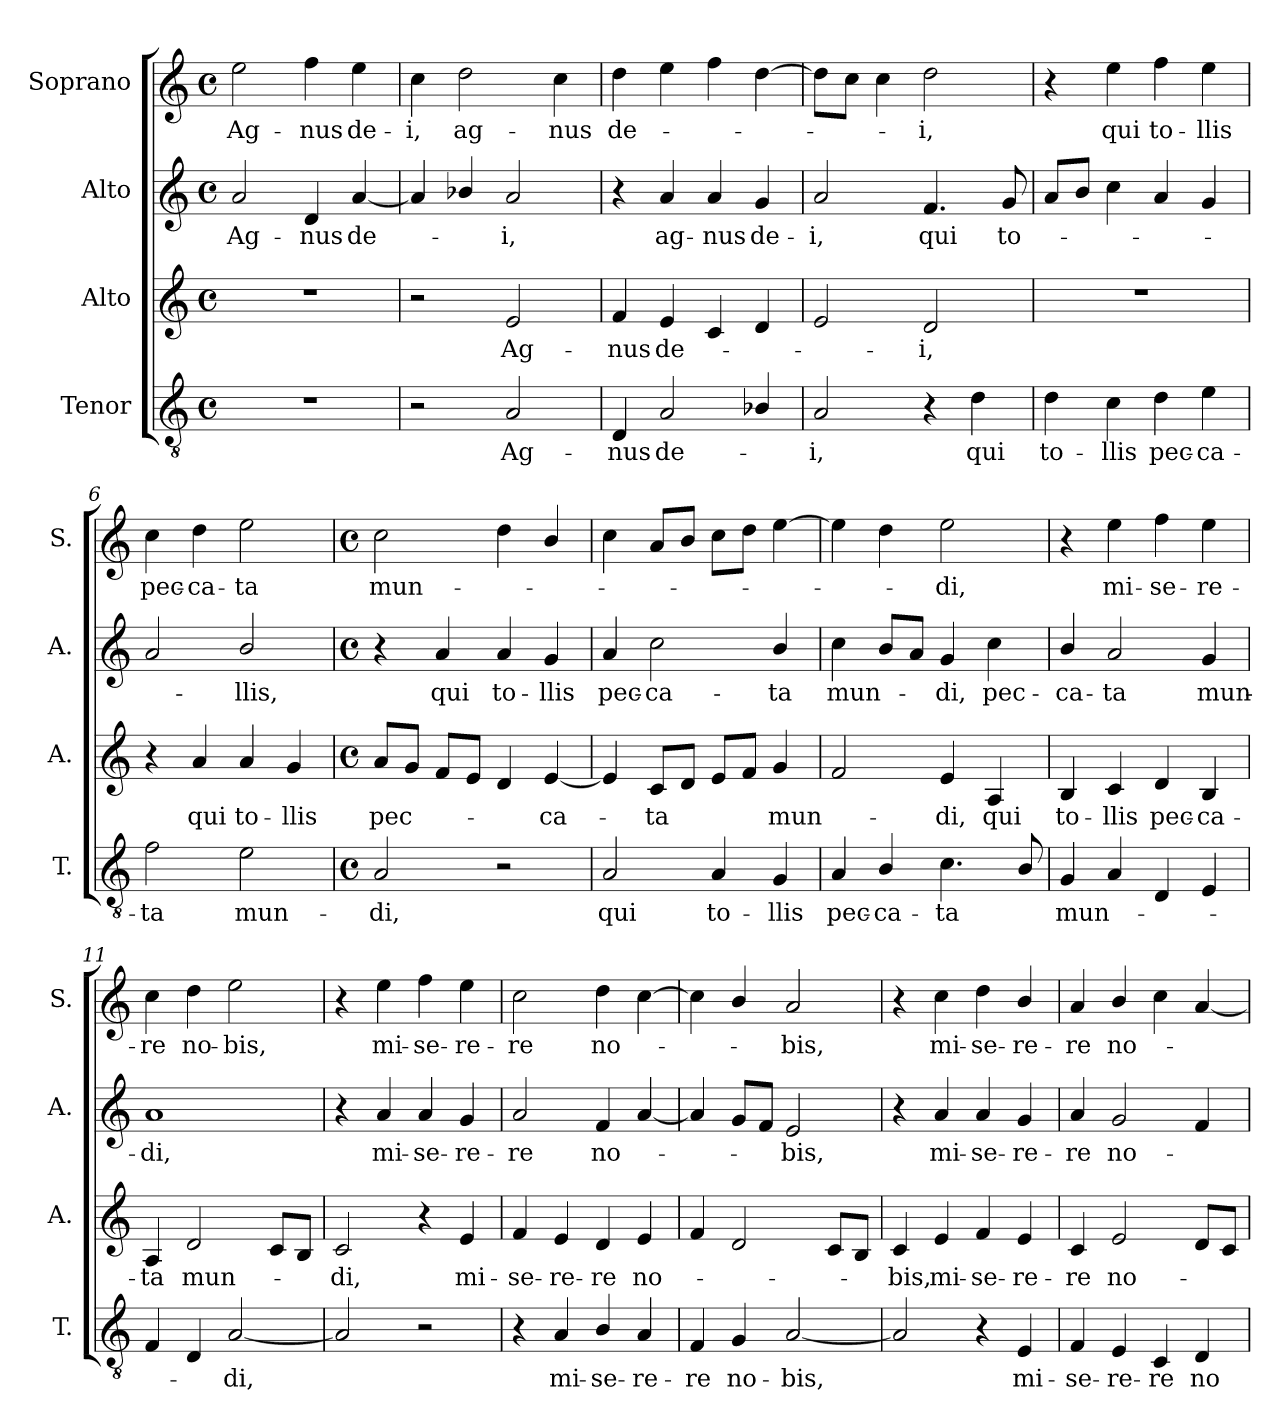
**kern	**text	**kern	**text	**kern	**text	**kern	**text
*part4	*part4	*part3	*part3	*part2	*part2	*part1	*part1
*staff4	*staff4	*staff3	*staff3	*staff2	*staff2	*staff1	*staff1
*I"Tenor	*	*I"Alto	*	*I"Alto	*	*I"Soprano	*
*I'T.	*	*I'A.	*	*I'A.	*	*I'S.	*
*clefGv2	*	*clefG2	*	*clefG2	*	*clefG2	*
*ITrd7c12	*	*	*	*	*	*	*
*k[]	*	*k[]	*	*k[]	*	*k[]	*
*M4/4	*	*M4/4	*	*M4/4	*	*M4/4	*
*met(c)	*	*met(c)	*	*met(c)	*	*met(c)	*
=1	=1	=1	=1	=1	=1	=1	=1
!	!	!	!	!	!LO:LY:b	!	!LO:LY:b
1r	.	1r	.	2a/	Ag-	2ee\	Ag-
!	!	!	!	!	!LO:LY:b	!	!LO:LY:b
.	.	.	.	4d/	-nus	4ff\	-nus
!	!	!	!	!	!LO:LY:b	!	!LO:LY:b
.	.	.	.	[4a/	de-	4ee\	de-
=2	=2	=2	=2	=2	=2	=2	=2
!	!	!	!	!	!	!	!LO:LY:b
2r	.	2r	.	4a/]	.	4cc\	-i,
!	!	!	!	!	!	!	!LO:LY:b
.	.	.	.	4b-X/	.	2dd\	ag-
!	!LO:LY:b	!	!LO:LY:b	!	!LO:LY:b	!	!
2AA/	Ag-	2e/	Ag-	2a/	-i,	.	.
!	!	!	!	!	!	!	!LO:LY:b
.	.	.	.	.	.	4cc\	-nus
=3	=3	=3	=3	=3	=3	=3	=3
!	!LO:LY:b	!	!LO:LY:b	!	!	!	!LO:LY:b
4DD/	-nus	4f/	-nus	4r	.	4dd\	de-
!	!LO:LY:b	!	!LO:LY:b	!	!LO:LY:b	!	!
2AA/	de-	4e/	de-	4a/	ag-	4ee\	.
!	!	!	!	!	!LO:LY:b	!	!
.	.	4c/	.	4a/	-nus	4ff\	.
!	!	!	!	!	!LO:LY:b	!	!
4BB-X/	.	4d/	.	4g/	de-	[4dd\	.
=4	=4	=4	=4	=4	=4	=4	=4
!	!LO:LY:b	!	!	!	!LO:LY:b	!	!
2AA/	-i,	2e/	.	2a/	-i,	8dd\L]	.
.	.	.	.	.	.	8cc\J	.
.	.	.	.	.	.	4cc\	.
!	!	!	!LO:LY:b	!	!LO:LY:b	!	!LO:LY:b
4r	.	2d/	-i,	4.f/	qui	2dd\	-i,
!	!LO:LY:b	!	!	!	!	!	!
4D\	qui	.	.	.	.	.	.
!	!	!	!	!	!LO:LY:b	!	!
.	.	.	.	8g/	to-	.	.
=5	=5	=5	=5	=5	=5	=5	=5
!	!LO:LY:b	!	!	!	!	!	!
4D\	to-	1r	.	8a/L	.	4r	.
.	.	.	.	8b/J	.	.	.
!	!LO:LY:b	!	!	!	!	!	!LO:LY:b
4C\	-llis	.	.	4cc\	.	4ee\	qui
!	!LO:LY:b	!	!	!	!	!	!LO:LY:b
4D\	pec-	.	.	4a/	.	4ff\	to-
!	!LO:LY:b	!	!	!	!	!	!LO:LY:b
4E\	-ca-	.	.	4g/	.	4ee\	-llis
=6	=6	=6	=6	=6	=6	=6	=6
!	!LO:LY:b	!	!	!	!	!	!LO:LY:b
2F\	-ta	4r	.	2a/	.	4cc\	pec-
!	!	!	!LO:LY:b	!	!	!	!LO:LY:b
.	.	4a/	qui	.	.	4dd\	-ca-
!	!LO:LY:b	!	!LO:LY:b	!	!LO:LY:b	!	!LO:LY:b
2E\	mun-	4a/	to-	2b/	-llis,	2ee\	-ta
!	!	!	!LO:LY:b	!	!	!	!
.	.	4g/	-llis	.	.	.	.
=7	=7	=7	=7	=7	=7	=7	=7
*M4/4	*	*M4/4	*	*M4/4	*	*M4/4	*
*met(c)	*	*met(c)	*	*met(c)	*	*met(c)	*
!	!LO:LY:b	!	!LO:LY:b	!	!	!	!LO:LY:b
2AA/	-di,	8a/L	pec-	4r	.	2cc\	mun-
.	.	8g/J	.	.	.	.	.
!	!	!	!	!	!LO:LY:b	!	!
.	.	8f/L	.	4a/	qui	.	.
.	.	8e/J	.	.	.	.	.
!	!	!	!	!	!LO:LY:b	!	!
2r	.	4d/	.	4a/	to-	4dd\	.
!	!	!	!LO:LY:b	!	!LO:LY:b	!	!
.	.	[4e/	-ca-	4g/	-llis	4b/	.
=8	=8	=8	=8	=8	=8	=8	=8
!	!LO:LY:b	!	!	!	!LO:LY:b	!	!
2AA/	qui	4e/]	.	4a/	pec-	4cc\	.
!	!	!	!LO:LY:b	!	!LO:LY:b	!	!
.	.	8c/L	-ta	2cc\	-ca-	8a/L	.
.	.	8d/J	.	.	.	8b/J	.
!	!LO:LY:b	!	!	!	!	!	!
4AA/	to-	8e/L	.	.	.	8cc\L	.
.	.	8f/J	.	.	.	8dd\J	.
!	!LO:LY:b	!	!LO:LY:b	!	!LO:LY:b	!	!
4GG/	-llis	4g/	mun-	4b/	-ta	[4ee\	.
=9	=9	=9	=9	=9	=9	=9	=9
!	!LO:LY:b	!	!	!	!LO:LY:b	!	!
4AA/	pec-	2f/	.	4cc\	mun-	4ee\]	.
!	!LO:LY:b	!	!	!	!	!	!
4BB/	-ca-	.	.	8b/L	.	4dd\	.
.	.	.	.	8a/J	.	.	.
!	!LO:LY:b	!	!LO:LY:b	!	!LO:LY:b	!	!LO:LY:b
4.C\	-ta	4e/	-di,	4g/	-di,	2ee\	-di,
!	!	!	!LO:LY:b	!	!LO:LY:b	!	!
.	.	4A/	qui	4cc\	pec-	.	.
8BB/	.	.	.	.	.	.	.
=10	=10	=10	=10	=10	=10	=10	=10
!	!LO:LY:b	!	!LO:LY:b	!	!LO:LY:b	!	!
4GG/	mun-	4B/	to-	4b/	-ca-	4r	.
!	!	!	!LO:LY:b	!	!LO:LY:b	!	!LO:LY:b
4AA/	.	4c/	-llis	2a/	-ta	4ee\	mi-
!	!	!	!LO:LY:b	!	!	!	!LO:LY:b
4DD/	.	4d/	pec-	.	.	4ff\	-se-
!	!	!	!LO:LY:b	!	!LO:LY:b	!	!LO:LY:b
4EE/	.	4B/	-ca-	4g/	mun-	4ee\	-re-
=11	=11	=11	=11	=11	=11	=11	=11
!	!	!	!LO:LY:b	!	!LO:LY:b	!	!LO:LY:b
4FF/	.	4A/	-ta	1a	-di,	4cc\	-re
!	!	!	!LO:LY:b	!	!	!	!LO:LY:b
4DD/	.	2d/	mun-	.	.	4dd\	no-
!	!LO:LY:b	!	!	!	!	!	!LO:LY:b
[2AA/	-di,	.	.	.	.	2ee\	-bis,
.	.	8c/L	.	.	.	.	.
.	.	8B/J	.	.	.	.	.
=12	=12	=12	=12	=12	=12	=12	=12
!	!	!	!LO:LY:b	!	!	!	!
2AA/]	.	2c/	-di,	4r	.	4r	.
!	!	!	!	!	!LO:LY:b	!	!LO:LY:b
.	.	.	.	4a/	mi-	4ee\	mi-
!	!	!	!	!	!LO:LY:b	!	!LO:LY:b
2r	.	4r	.	4a/	-se-	4ff\	-se-
!	!	!	!LO:LY:b	!	!LO:LY:b	!	!LO:LY:b
.	.	4e/	mi-	4g/	-re-	4ee\	-re-
=13	=13	=13	=13	=13	=13	=13	=13
!	!	!	!LO:LY:b	!	!LO:LY:b	!	!LO:LY:b
4r	.	4f/	-se-	2a/	-re	2cc\	-re
!	!LO:LY:b	!	!LO:LY:b	!	!	!	!
4AA/	mi-	4e/	-re-	.	.	.	.
!	!LO:LY:b	!	!LO:LY:b	!	!LO:LY:b	!	!LO:LY:b
4BB/	-se-	4d/	-re	4f/	no-	4dd\	no-
!	!LO:LY:b	!	!LO:LY:b	!	!	!	!
4AA/	-re-	4e/	no-	[4a/	.	[4cc\	.
=14	=14	=14	=14	=14	=14	=14	=14
!	!LO:LY:b	!	!	!	!	!	!
4FF/	-re	4f/	.	4a/]	.	4cc\]	.
!	!LO:LY:b	!	!	!	!	!	!
4GG/	no-	2d/	.	8g/L	.	4b/	.
.	.	.	.	8f/J	.	.	.
!	!LO:LY:b	!	!	!	!LO:LY:b	!	!LO:LY:b
[2AA/	-bis,	.	.	2e/	-bis,	2a/	-bis,
.	.	8c/L	.	.	.	.	.
.	.	8B/J	.	.	.	.	.
=15	=15	=15	=15	=15	=15	=15	=15
!	!	!	!LO:LY:b	!	!	!	!
2AA/]	.	4c/	-bis,	4r	.	4r	.
!	!	!	!LO:LY:b	!	!LO:LY:b	!	!LO:LY:b
.	.	4e/	mi-	4a/	mi-	4cc\	mi-
!	!	!	!LO:LY:b	!	!LO:LY:b	!	!LO:LY:b
4r	.	4f/	-se-	4a/	-se-	4dd\	-se-
!	!LO:LY:b	!	!LO:LY:b	!	!LO:LY:b	!	!LO:LY:b
4EE/	mi-	4e/	-re-	4g/	-re-	4b/	-re-
=16	=16	=16	=16	=16	=16	=16	=16
!	!LO:LY:b	!	!LO:LY:b	!	!LO:LY:b	!	!LO:LY:b
4FF/	-se-	4c/	-re	4a/	-re	4a/	-re
!	!LO:LY:b	!	!LO:LY:b	!	!LO:LY:b	!	!LO:LY:b
4EE/	-re-	2e/	no-	2g/	no-	4b/	no-
!	!LO:LY:b	!	!	!	!	!	!
4CC/	-re	.	.	.	.	4cc\	.
!	!LO:LY:b	!	!	!	!	!	!
4DD/	no-	8d/L	.	4f/	.	[4a/	.
.	.	8c/J	.	.	.	.	.
=	=	=	=	=	=	=	=
*-	*-	*-	*-	*-	*-	*-	*-
